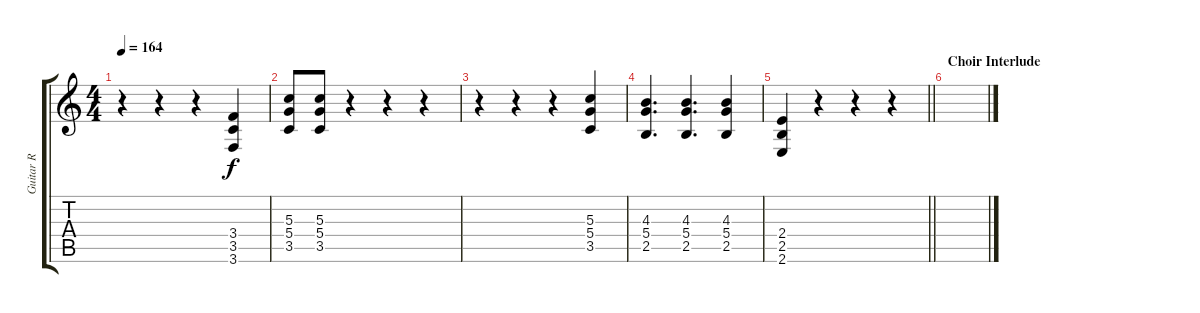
\track ("Guitar R" "Guitar R") {instrument overdrivenguitar}
\staff {score tabs}
\tuning (E4 B3 G3 D3 A2 D2) {hide}
\ts (4 4)
\tempo 164
\clef g2
\ks c
r.4{dy f} r.4 r.4 (3.4 3.5 3.6).4 |
(5.3 5.4 3.5).8 (5.3 5.4 3.5).8 r.4 r.4 r.4 |
r.4 r.4 r.4 (5.3 5.4 3.5).4 |
(4.3 5.4 2.5).4{d} (4.3 5.4 2.5).4{d} (4.3 5.4 2.5).4 |
\barLineRight lightlight
(2.4 2.5 2.6).4 r.4 r.4 r.4 |
\section ("" "Choir Interlude")
